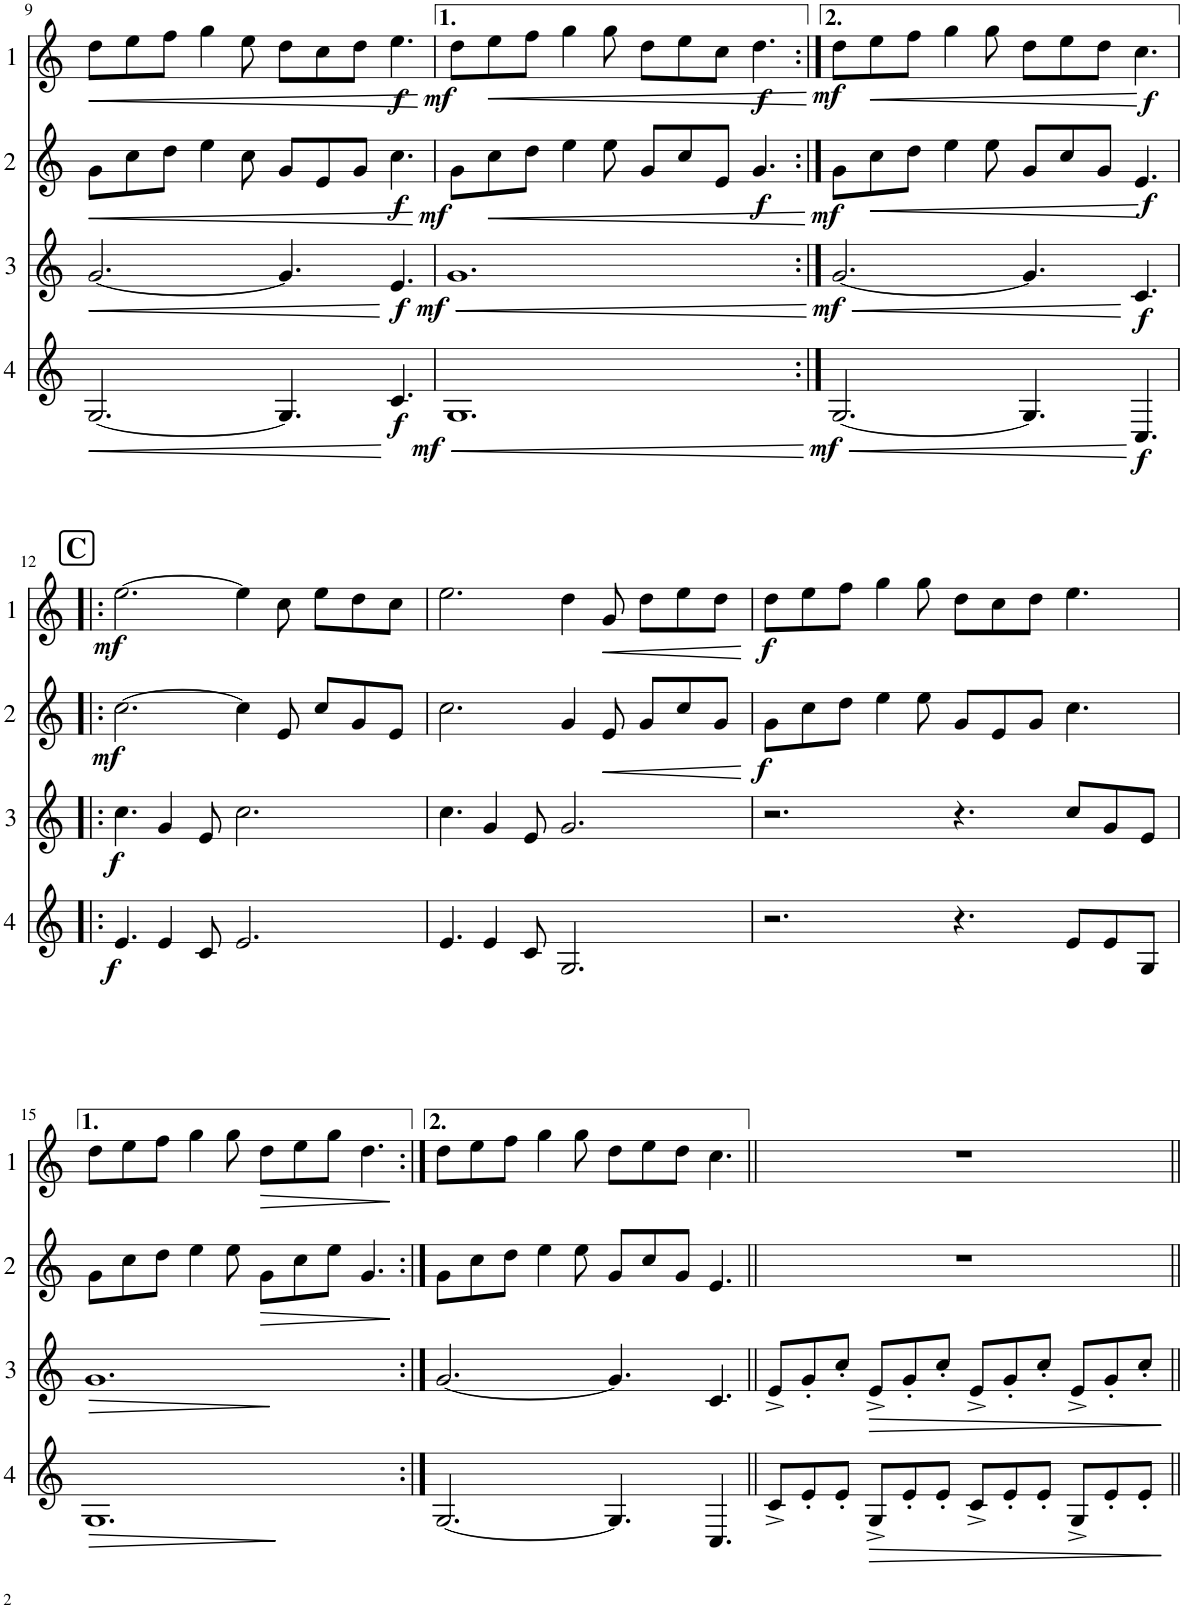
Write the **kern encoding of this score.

**kern	**dynam	**kern	**dynam	**kern	**dynam	**kern	**dynam
*part4	*part4	*part3	*part3	*part2	*part2	*part1	*part1
*staff4	*staff4	*staff3	*staff3	*staff2	*staff2	*staff1	*staff1
*I"Cor 4	*	*I"Cor 3	*	*I"Cor 2	*	*I"Cor 1	*
!!LO:PB:g=z
*clefG2	*	*clefG2	*	*clefG2	*	*clefG2	*
*Trd4c7	*	*Trd4c7	*	*Trd4c7	*	*Trd4c7	*
*k[]	*	*k[]	*	*k[]	*	*k[]	*
*M12/8	*	*M12/8	*	*M12/8	*	*M12/8	*
=9	=9	=9	=9	=9	=9	=9	=9
!	!LO:HP:b	!	!LO:HP:b	!	!LO:HP:b	!	!LO:HP:b
[2.G/	<	[2.g/	<	8g\L	<	8dd\L	<
.	.	.	.	8cc\	.	8ee\	.
.	.	.	.	8dd\J	.	8ff\J	.
.	.	.	.	4ee\	.	4gg\	.
.	.	.	.	8cc\	.	8ee\	.
4.G/]	.	4.g/]	.	8g/L	.	8dd\L	.
.	.	.	.	8e/	.	8cc\	.
.	.	.	.	8g/J	.	8dd\J	.
!	!LO:DY:b	!	!LO:DY:b	!	!LO:DY:b	!	!LO:DY:b
4.c/	f	4.e/	f	4.cc\	f	4.ee\	f
.	[	.	[	.	[	.	[
=10	=10	=10	=10	=10	=10	=10	=10
!	!LO:HP:b	!	!LO:HP:b	!	!	!	!
!	!LO:DY:n=1:b	!	!LO:DY:n=1:b	!	!LO:DY:b	!	!LO:DY:b
1.G	< mf	1.g	< mf	8g\L	mf	8dd\L	mf
!	!	!	!	!	!LO:HP:b	!	!LO:HP:b
.	.	.	.	8cc\	<	8ee\	<
.	.	.	.	8dd\J	.	8ff\J	.
.	.	.	.	4ee\	.	4gg\	.
.	.	.	.	8ee\	.	8gg\	.
.	.	.	.	8g/L	.	8dd\L	.
.	.	.	.	8cc/	.	8ee\	.
.	.	.	.	8e/J	.	8cc\J	.
!	!	!	!	!	!LO:DY:b	!	!LO:DY:b
.	.	.	.	4.g/	f	4.dd\	f
.	[	.	[	.	[	.	[
=11:|!	=11:|!	=11:|!	=11:|!	=11:|!	=11:|!	=11:|!	=11:|!
!	!LO:HP:b	!	!LO:HP:b	!	!	!	!
!	!LO:DY:n=1:b	!	!LO:DY:n=1:b	!	!LO:DY:b	!	!LO:DY:b
[2.G/	< mf	[2.g/	< mf	8g\L	mf	8dd\L	mf
!	!	!	!	!	!LO:HP:b	!	!LO:HP:b
.	.	.	.	8cc\	<	8ee\	<
.	.	.	.	8dd\J	.	8ff\J	.
.	.	.	.	4ee\	.	4gg\	.
.	.	.	.	8ee\	.	8gg\	.
4.G/]	.	4.g/]	.	8g/L	.	8dd\L	.
.	.	.	.	8cc/	.	8ee\	.
.	.	.	.	8g/J	.	8dd\J	.
!	!LO:DY:n=2:b	!	!LO:DY:n=2:b	!	!LO:DY:b	!	!LO:DY:b
4.C/	f	4.c/	f	4.e/	f	4.cc\	f
.	[	.	[	.	[	.	[
!!LO:LB:g=z
!!LO:REH:place=s1:a:B:cj:fs=14:t=C
=12!|:	=12!|:	=12!|:	=12!|:	=12!|:	=12!|:	=12!|:	=12!|:
!	!LO:DY:b	!	!LO:DY:b	!	!LO:DY:b	!	!LO:DY:b
4.e/	f	4.cc\	f	[2.cc\	mf	[2.ee\	mf
4e/	.	4g/	.	.	.	.	.
8c/	.	8e/	.	.	.	.	.
2.e/	.	2.cc\	.	4cc\]	.	4ee\]	.
.	.	.	.	8e/	.	8cc\	.
.	.	.	.	8cc/L	.	8ee\L	.
.	.	.	.	8g/	.	8dd\	.
.	.	.	.	8e/J	.	8cc\J	.
=13	=13	=13	=13	=13	=13	=13	=13
4.e/	.	4.cc\	.	2.cc\	.	2.ee\	.
4e/	.	4g/	.	.	.	.	.
8c/	.	8e/	.	.	.	.	.
2.G/	.	2.g/	.	4g/	.	4dd\	.
!	!	!	!	!	!LO:HP:b	!	!LO:HP:b
.	.	.	.	8e/	<	8g/	<
.	.	.	.	8g/L	.	8dd\L	.
.	.	.	.	8cc/	.	8ee\	.
.	.	.	.	8g/J	.	8dd\J	.
.	.	.	.	.	[	.	[
=14	=14	=14	=14	=14	=14	=14	=14
!	!	!	!	!	!LO:DY:b	!	!LO:DY:b
2.r	.	2.r	.	8g\L	f	8dd\L	f
.	.	.	.	8cc\	.	8ee\	.
.	.	.	.	8dd\J	.	8ff\J	.
.	.	.	.	4ee\	.	4gg\	.
.	.	.	.	8ee\	.	8gg\	.
4.r	.	4.r	.	8g/L	.	8dd\L	.
.	.	.	.	8e/	.	8cc\	.
.	.	.	.	8g/J	.	8dd\J	.
8e/L	.	8cc/L	.	4.cc\	.	4.ee\	.
8e/	.	8g/	.	.	.	.	.
8G/J	.	8e/J	.	.	.	.	.
!!LO:LB:g=z
=15	=15	=15	=15	=15	=15	=15	=15
!	!LO:HP:b	!	!LO:HP:b	!	!	!	!
1.G	>	1.g	>	8g\L	.	8dd\L	.
.	.	.	.	8cc\	.	8ee\	.
.	.	.	.	8dd\J	.	8ff\J	.
.	.	.	.	4ee\	.	4gg\	.
.	.	.	.	8ee\	.	8gg\	.
!	!	!	!	!	!LO:HP:b	!	!LO:HP:b
.	.	.	.	8g\L	>	8dd\L	>
.	.	.	.	8cc\	.	8ee\	.
.	.	.	.	8ee\J	.	8gg\J	.
.	.	.	.	4.g/	.	4.dd\	.
.	]	.	]	.	]	.	]
=16:|!	=16:|!	=16:|!	=16:|!	=16:|!	=16:|!	=16:|!	=16:|!
[2.G/	.	[2.g/	.	8g\L	.	8dd\L	.
.	.	.	.	8cc\	.	8ee\	.
.	.	.	.	8dd\J	.	8ff\J	.
.	.	.	.	4ee\	.	4gg\	.
.	.	.	.	8ee\	.	8gg\	.
4.G/]	.	4.g/]	.	8g/L	.	8dd\L	.
.	.	.	.	8cc/	.	8ee\	.
.	.	.	.	8g/J	.	8dd\J	.
4.C/	.	4.c/	.	4.e/	.	4.cc\	.
=17||	=17||	=17||	=17||	=17||	=17||	=17||	=17||
8c^/L	.	8e^/L	.	1.r	.	1.r	.
8e'/	.	8g'/	.	.	.	.	.
8e'/J	.	8cc'/J	.	.	.	.	.
!	!LO:HP:b	!	!LO:HP:b	!	!	!	!
8G^/L	>	8e^/L	>	.	.	.	.
8e'/	.	8g'/	.	.	.	.	.
8e'/J	.	8cc'/J	.	.	.	.	.
8c^/L	.	8e^/L	.	.	.	.	.
8e'/	.	8g'/	.	.	.	.	.
8e'/J	.	8cc'/J	.	.	.	.	.
8G^/L	.	8e^/L	.	.	.	.	.
8e'/	.	8g'/	.	.	.	.	.
8e'/J	.	8cc'/J	.	.	.	.	.
.	]	.	]	.	.	.	.
=||	=||	=||	=||	=||	=||	=||	=||
*-	*-	*-	*-	*-	*-	*-	*-
